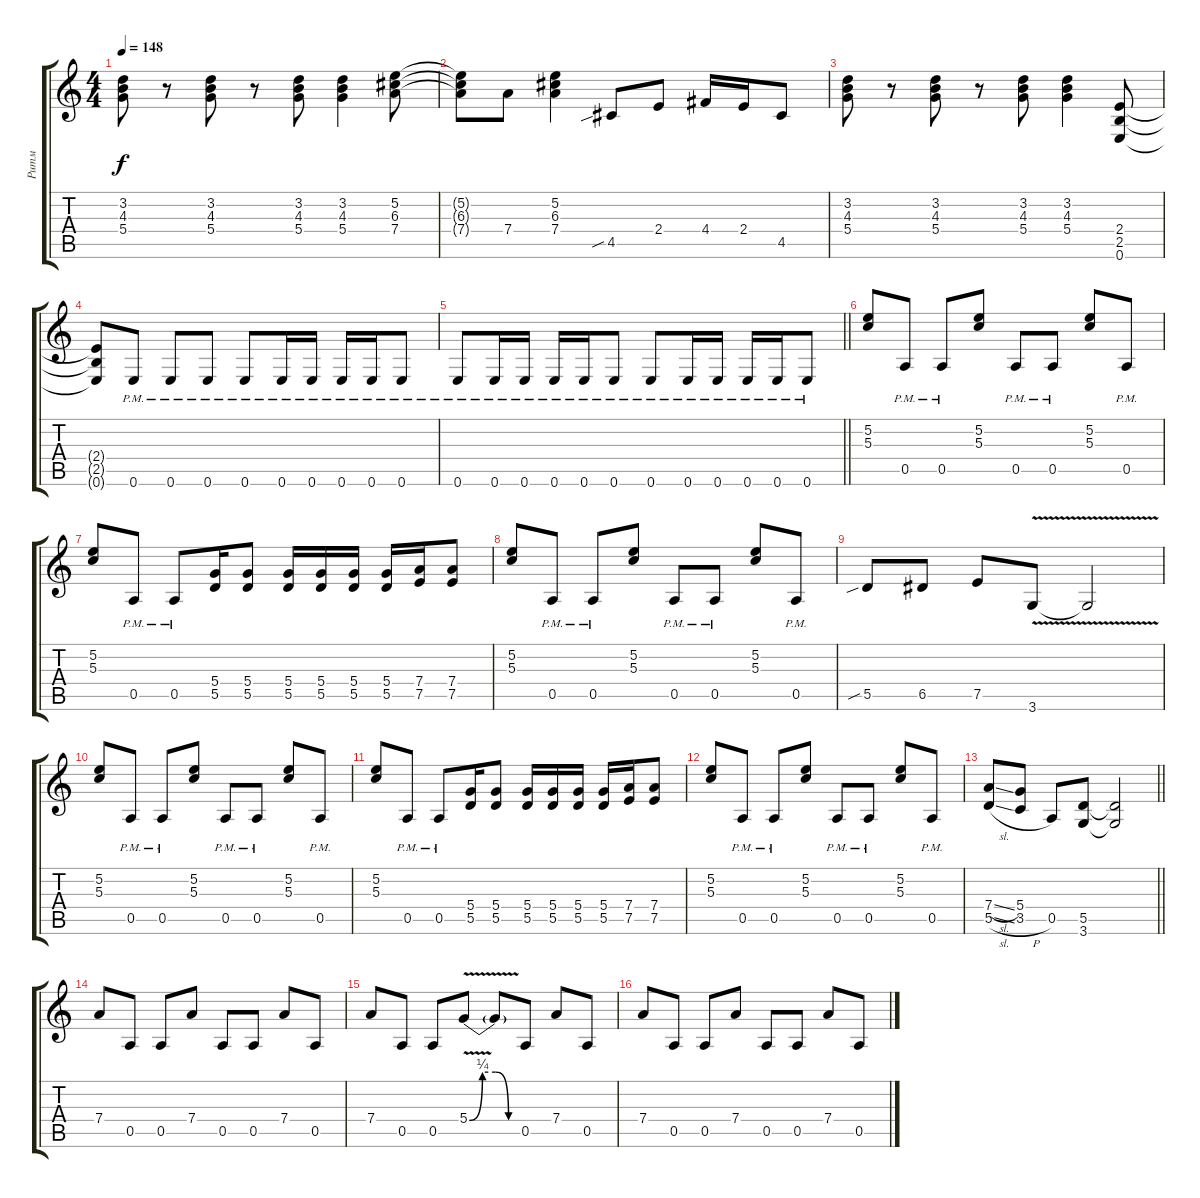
\track ("Ритм" "Ритм") {instrument distortionguitar}
\staff {score tabs}
\tuning (E4 B3 G3 D3 A2 E2) {hide}
\ts (4 4)
\tempo 148
\clef g2
\ks c
(3.2 4.3 5.4).8{dy f} r.8 (3.2 4.3 5.4).8 r.8 (3.2 4.3 5.4).8 (3.2 4.3 5.4).4 (5.2 6.3 7.4).8 |
(5.2{t} 6.3{t} 7.4{t}).8 7.4.8 (5.2 6.3 7.4).4 4.5{sib}.8 2.4.8 4.4.16 2.4.16 4.5.8 |
(3.2 4.3 5.4).8 r.8 (3.2 4.3 5.4).8 r.8 (3.2 4.3 5.4).8 (3.2 4.3 5.4).4 (2.4 2.5 0.6).8 |
(2.4{t} 2.5{t} 0.6{t}).8 0.6{pm}.8 0.6{pm}.8 0.6{pm}.8 0.6{pm}.8 0.6{pm}.16 0.6{pm}.16 0.6{pm}.16 0.6{pm}.16 0.6{pm}.8 |
\barLineRight lightlight
0.6{pm}.8 0.6{pm}.16 0.6{pm}.16 0.6{pm}.16 0.6{pm}.16 0.6{pm}.8 0.6{pm}.8 0.6{pm}.16 0.6{pm}.16 0.6{pm}.16 0.6{pm}.16 0.6{pm}.8 |
(5.2 5.3).8 0.5{pm}.8 0.5{pm}.8 (5.2 5.3).8 0.5{pm}.8 0.5{pm}.8 (5.2 5.3).8 0.5{pm}.8 |
(5.2 5.3).8 0.5{pm}.8 0.5{pm}.8 (5.4 5.5).16 (5.4 5.5).8 (5.4 5.5).16 (5.4 5.5).16 (5.4 5.5).16 (5.4 5.5).16 (7.4 7.5).16 (7.4 7.5).8 |
(5.2 5.3).8 0.5{pm}.8 0.5{pm}.8 (5.2 5.3).8 0.5{pm}.8 0.5{pm}.8 (5.2 5.3).8 0.5{pm}.8 |
5.5{sib}.8 6.5.8 7.5.8 3.6{v}.8 3.6{t}.2 |
(5.2 5.3).8 0.5{pm}.8 0.5{pm}.8 (5.2 5.3).8 0.5{pm}.8 0.5{pm}.8 (5.2 5.3).8 0.5{pm}.8 |
(5.2 5.3).8 0.5{pm}.8 0.5{pm}.8 (5.4 5.5).16 (5.4 5.5).8 (5.4 5.5).16 (5.4 5.5).16 (5.4 5.5).16 (5.4 5.5).16 (7.4 7.5).16 (7.4 7.5).8 |
(5.2 5.3).8 0.5{pm}.8 0.5{pm}.8 (5.2 5.3).8 0.5{pm}.8 0.5{pm}.8 (5.2 5.3).8 0.5{pm}.8 |
\barLineRight lightlight
(7.4{sl} 5.5{sl}).8 (5.4 3.5{h}).8 0.5.8 (5.5 3.6).8 (5.5{t} 3.6{t}).2 |
7.4.8 0.5.8 0.5.8 7.4.8 0.5.8 0.5.8 7.4.8 0.5.8 |
7.4.8 0.5.8 0.5.8 5.4{be (custom 0 0 15 1 30 1 45 0 60 0) v}.8 5.4{t}.8 0.5.8 7.4.8 0.5.8 |
7.4.8 0.5.8 0.5.8 7.4.8 0.5.8 0.5.8 7.4.8 0.5.8
